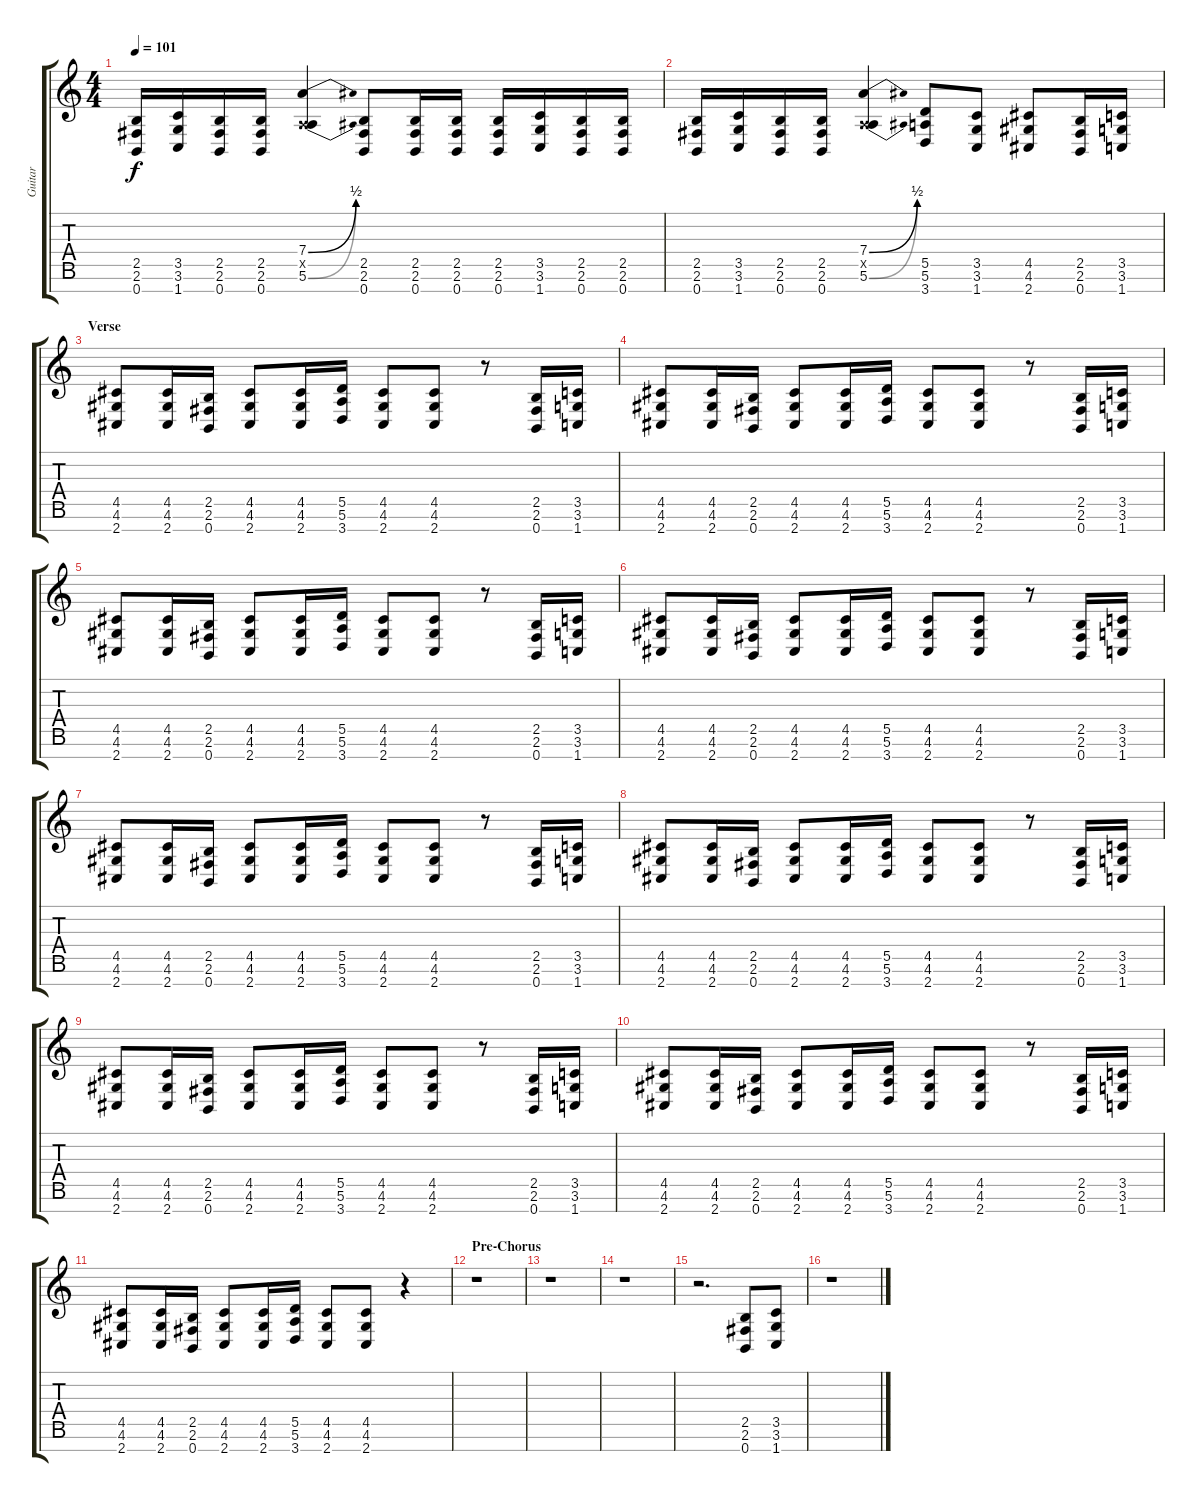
\track ("Guitar" "Guitar") {instrument distortionguitar}
\staff {score tabs}
\tuning (E4 B3 G3 D3 A2 E2 B1) {hide}
\ts (4 4)
\tempo 101
\clef g2
\ks c
(2.5 2.6 0.7).16{dy f} (3.5 3.6 1.7).16 (2.5 2.6 0.7).16 (2.5 2.6 0.7).16 (7.4{be (bend 0 0 60 2)} 0.5{x} 5.6{be (bend 0 0 60 2)}).4 (2.5 2.6 0.7).8 (2.5 2.6 0.7).16 (2.5 2.6 0.7).16 (2.5 2.6 0.7).16 (3.5 3.6 1.7).16 (2.5 2.6 0.7).16 (2.5 2.6 0.7).16 |
(2.5 2.6 0.7).16 (3.5 3.6 1.7).16 (2.5 2.6 0.7).16 (2.5 2.6 0.7).16 (7.4{be (bend 0 0 60 2)} 0.5{x} 5.6{be (bend 0 0 60 2)}).4 (5.5 5.6 3.7).8 (3.5 3.6 1.7).8 (4.5 4.6 2.7).8 (2.5 2.6 0.7).16 (3.5 3.6 1.7).16 |
\section ("" "Verse")
(4.5 4.6 2.7).8 (4.5 4.6 2.7).16 (2.5 2.6 0.7).16 (4.5 4.6 2.7).8 (4.5 4.6 2.7).16 (5.5 5.6 3.7).16 (4.5 4.6 2.7).8 (4.5 4.6 2.7).8 r.8 (2.5 2.6 0.7).16 (3.5 3.6 1.7).16 |
(4.5 4.6 2.7).8 (4.5 4.6 2.7).16 (2.5 2.6 0.7).16 (4.5 4.6 2.7).8 (4.5 4.6 2.7).16 (5.5 5.6 3.7).16 (4.5 4.6 2.7).8 (4.5 4.6 2.7).8 r.8 (2.5 2.6 0.7).16 (3.5 3.6 1.7).16 |
(4.5 4.6 2.7).8 (4.5 4.6 2.7).16 (2.5 2.6 0.7).16 (4.5 4.6 2.7).8 (4.5 4.6 2.7).16 (5.5 5.6 3.7).16 (4.5 4.6 2.7).8 (4.5 4.6 2.7).8 r.8 (2.5 2.6 0.7).16 (3.5 3.6 1.7).16 |
(4.5 4.6 2.7).8 (4.5 4.6 2.7).16 (2.5 2.6 0.7).16 (4.5 4.6 2.7).8 (4.5 4.6 2.7).16 (5.5 5.6 3.7).16 (4.5 4.6 2.7).8 (4.5 4.6 2.7).8 r.8 (2.5 2.6 0.7).16 (3.5 3.6 1.7).16 |
(4.5 4.6 2.7).8 (4.5 4.6 2.7).16 (2.5 2.6 0.7).16 (4.5 4.6 2.7).8 (4.5 4.6 2.7).16 (5.5 5.6 3.7).16 (4.5 4.6 2.7).8 (4.5 4.6 2.7).8 r.8 (2.5 2.6 0.7).16 (3.5 3.6 1.7).16 |
(4.5 4.6 2.7).8 (4.5 4.6 2.7).16 (2.5 2.6 0.7).16 (4.5 4.6 2.7).8 (4.5 4.6 2.7).16 (5.5 5.6 3.7).16 (4.5 4.6 2.7).8 (4.5 4.6 2.7).8 r.8 (2.5 2.6 0.7).16 (3.5 3.6 1.7).16 |
(4.5 4.6 2.7).8 (4.5 4.6 2.7).16 (2.5 2.6 0.7).16 (4.5 4.6 2.7).8 (4.5 4.6 2.7).16 (5.5 5.6 3.7).16 (4.5 4.6 2.7).8 (4.5 4.6 2.7).8 r.8 (2.5 2.6 0.7).16 (3.5 3.6 1.7).16 |
(4.5 4.6 2.7).8 (4.5 4.6 2.7).16 (2.5 2.6 0.7).16 (4.5 4.6 2.7).8 (4.5 4.6 2.7).16 (5.5 5.6 3.7).16 (4.5 4.6 2.7).8 (4.5 4.6 2.7).8 r.8 (2.5 2.6 0.7).16 (3.5 3.6 1.7).16 |
(4.5 4.6 2.7).8 (4.5 4.6 2.7).16 (2.5 2.6 0.7).16 (4.5 4.6 2.7).8 (4.5 4.6 2.7).16 (5.5 5.6 3.7).16 (4.5 4.6 2.7).8 (4.5 4.6 2.7).8 r.4 |
\section ("" "Pre-Chorus")
r.1 |
r.1 |
r.1 |
r.2{d} (2.5 2.6 0.7).8 (3.5 3.6 1.7).8 |
r.1
